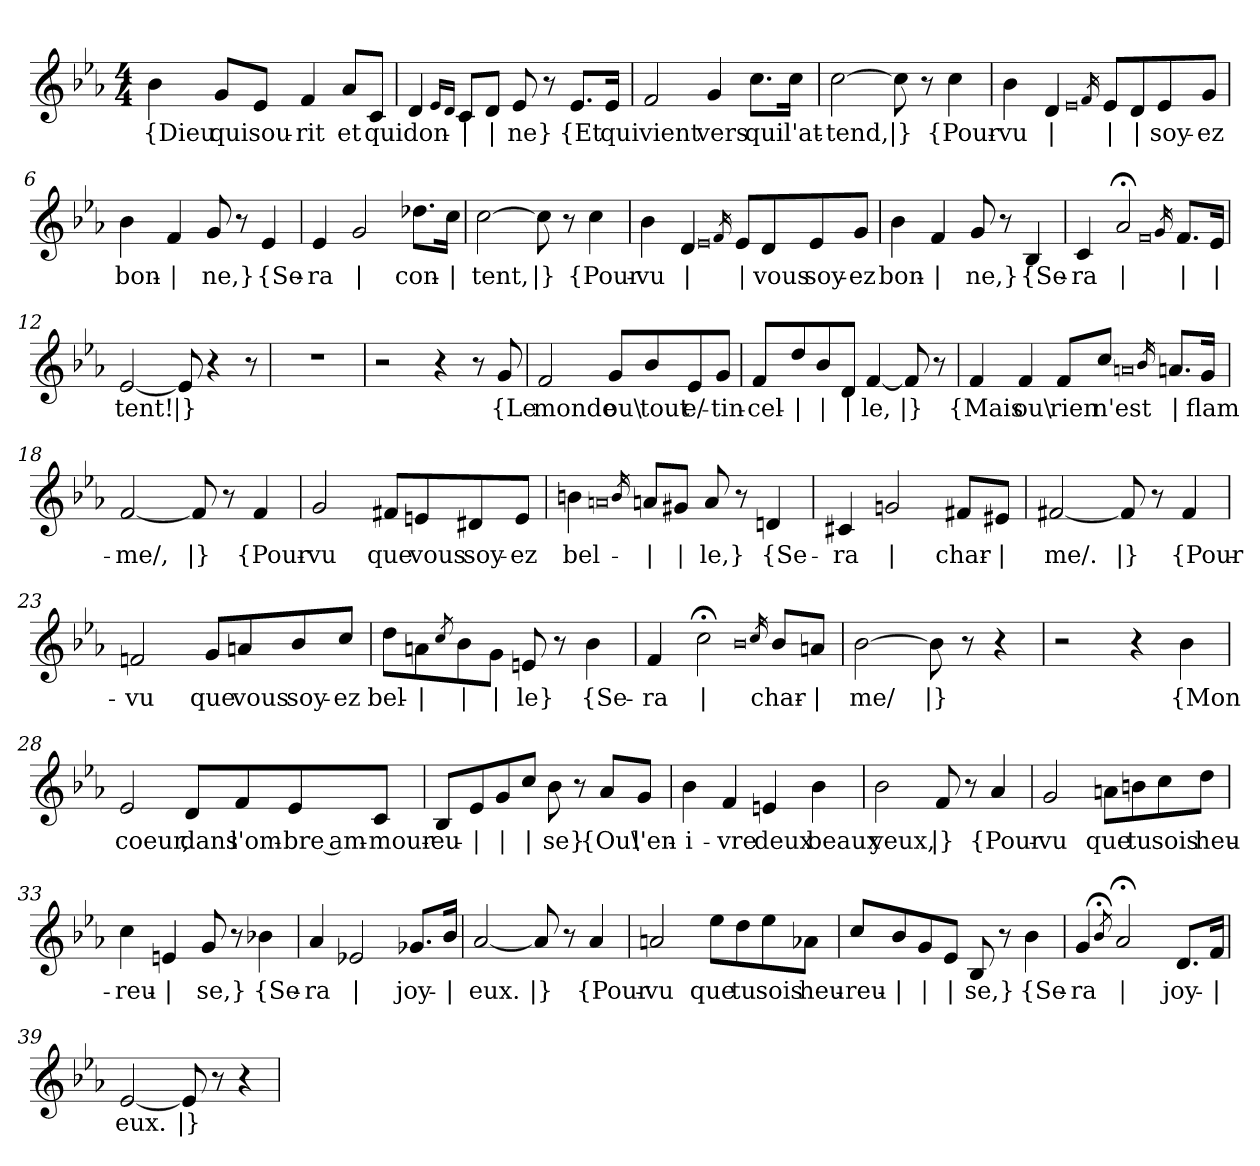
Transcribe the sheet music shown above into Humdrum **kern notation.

**kern	**text
*part1	*part1
*staff1	*staff1
*clefG2	*
*k[b-e-a-]	*
*M4/4	*
=1	=1
!	!LO:LY:b
4b-\	{Dieu
!	!LO:LY:b
8g/L	qui
!	!LO:LY:b
8e-/J	sou-
!	!LO:LY:b
4f/	-rit
!	!LO:LY:b
8a-/L	et
!	!LO:LY:b
8c/J	qui
=2	=2
!	!LO:LY:b
4d/	don-
16qe-/LL	.
16qd/JJ	.
!	!LO:LY:b
8c/L	|
!	!LO:LY:b
8d/J	|
!	!LO:LY:b
8e-/	-ne}
8r	.
!	!LO:LY:b
8.e-/L	{Et
!	!LO:LY:b
16e-/Jk	qui
=3	=3
!	!LO:LY:b
2f/	vient
!	!LO:LY:b
4g/	vers
!	!LO:LY:b
8.cc\L	qui
!	!LO:LY:b
16cc\Jk	l'at-
=4	=4
!	!LO:LY:b
[2cc\	-tend,
!	!LO:LY:b
8cc\]	|}
8r	.
!	!LO:LY:b
4cc\	{Pour-
!!LO:LB:g=z
=5	=5
!	!LO:LY:b
4b-\	-vu
!	!LO:LY:b
4d/	|
0qe-	.
16qf/	.
!	!LO:LY:b
8e-/L	|
!	!LO:LY:b
8d/	|
!	!LO:LY:b
8e-/	soy-
!	!LO:LY:b
8g/J	-ez
=6	=6
!	!LO:LY:b
4b-\	bon-
!	!LO:LY:b
4f/	|
!	!LO:LY:b
8g/	-ne,}
8r	.
!	!LO:LY:b
4e-/	{Se-
=7	=7
!	!LO:LY:b
4e-/	-ra
!	!LO:LY:b
2g/	|
!	!LO:LY:b
8.dd-X\L	con-
!	!LO:LY:b
16cc\Jk	|
=8	=8
!	!LO:LY:b
[2cc\	-tent,
!	!LO:LY:b
8cc\]	|}
8r	.
!	!LO:LY:b
4cc\	{Pour-
=9	=9
!	!LO:LY:b
4b-\	-vu
!	!LO:LY:b
4d/	|
0qe-	.
16qf/	.
!	!LO:LY:b
8e-/L	|
!	!LO:LY:b
8d/	vous
!	!LO:LY:b
8e-/	soy-
!	!LO:LY:b
8g/J	-ez
!!LO:LB:g=z
=10	=10
!	!LO:LY:b
4b-\	bon-
!	!LO:LY:b
4f/	|
!	!LO:LY:b
8g/	-ne,}
8r	.
!	!LO:LY:b
4B-/	{Se-
=11	=11
!	!LO:LY:b
4c/	-ra
!	!LO:LY:b
2a-;</	|
0qf	.
16qg/	.
!	!LO:LY:b
8.f/L	|
!	!LO:LY:b
16e-/Jk	|
=12	=12
!	!LO:LY:b
[2e-/	-tent!
!	!LO:LY:b
8e-/]	|}
4r	.
8r	.
=13	=13
1r	.
=14	=14
2r	.
4r	.
8r	.
!	!LO:LY:b
8g/	{Le
=15	=15
!	!LO:LY:b
2f/	monde
!	!LO:LY:b
8g/L	ou\
!	!LO:LY:b
8b-/	tout
!	!LO:LY:b
8e-/	e/-
!	!LO:LY:b
8g/J	-tin-
!!LO:LB:g=z
=16	=16
!	!LO:LY:b
8f/L	-cel-
!	!LO:LY:b
8dd/	|
!	!LO:LY:b
8b-/	|
!	!LO:LY:b
8d/J	|
!	!LO:LY:b
[4f/	-le,
!	!LO:LY:b
8f/]	|}
8r	.
=17	=17
!	!LO:LY:b
4f/	{Mais
!	!LO:LY:b
4f/	ou\
!	!LO:LY:b
8f/L	rien
!	!LO:LY:b
8cc/J	n'est
0qan	.
16qb-/	.
!	!LO:LY:b
8.a/L	|
!	!LO:LY:b
16g/Jk	-flam-
=18	=18
!	!LO:LY:b
[2f/	-me/,
!	!LO:LY:b
8f/]	|}
8r	.
!	!LO:LY:b
4f/	{Pour-
=19	=19
!	!LO:LY:b
2g/	-vu
!	!LO:LY:b
8f#X/L	que
!	!LO:LY:b
8en/	vous
!	!LO:LY:b
8d#X/	soy-
!	!LO:LY:b
8e/J	-ez
!!LO:LB:g=z
=20	=20
!	!LO:LY:b
4bn\	bel-
0qan	.
16qb/	.
!	!LO:LY:b
8a/L	|
!	!LO:LY:b
8g#X/J	|
!	!LO:LY:b
8a/	-le,}
8r	.
!	!LO:LY:b
4dn/	{Se-
=21	=21
!	!LO:LY:b
4c#X/	-ra
!	!LO:LY:b
2gn/	|
!	!LO:LY:b
8f#X/L	char-
!	!LO:LY:b
8e#X/J	|
=22	=22
!	!LO:LY:b
[2f#X/	-me/.
!	!LO:LY:b
8f#/]	|}
8r	.
!	!LO:LY:b
4f#/	{Pour-
=23	=23
!	!LO:LY:b
2fn/	-vu
!	!LO:LY:b
8g/L	que
!	!LO:LY:b
8an/	vous
!	!LO:LY:b
8b-/	soy-
!	!LO:LY:b
8cc/J	-ez
!!LO:LB:g=z
=24	=24
!	!LO:LY:b
8dd\L	bel-
!	!LO:LY:b
8an\	|
8qcc/	.
!	!LO:LY:b
8b-\	|
!	!LO:LY:b
8g\J	|
!	!LO:LY:b
8en/	-le}
8r	.
!	!LO:LY:b
4b-\	{Se-
=25	=25
!	!LO:LY:b
4f/	-ra
!	!LO:LY:b
2cc;<\	|
0qb-	.
16qcc/	.
!	!LO:LY:b
8b-/L	char-
!	!LO:LY:b
8an/J	|
=26	=26
!	!LO:LY:b
[2b-\	-me/
!	!LO:LY:b
8b-\]	|}
8r	.
4r	.
=27	=27
2r	.
4r	.
!	!LO:LY:b
4b-\	{Mon
=28	=28
!	!LO:LY:b
2e-/	coeur,
!	!LO:LY:b
8d/L	dans
!	!LO:LY:b
8f/	l'om-
!	!LO:LY:b
8e-/	-bre am-
!	!LO:LY:b
8c/J	-mour-
!!LO:LB:g=z
=29	=29
!	!LO:LY:b
8B-/L	-eu-
!	!LO:LY:b
8e-/	|
!	!LO:LY:b
8g/	|
!	!LO:LY:b
8cc/J	|
!	!LO:LY:b
8b-\	-se}
8r	.
!	!LO:LY:b
8a-/L	{Ou\
!	!LO:LY:b
8g/J	l'en-
=30	=30
!	!LO:LY:b
4b-\	-i-
!	!LO:LY:b
4f/	-vre
!	!LO:LY:b
4en/	deux
!	!LO:LY:b
4b-\	beaux
=31	=31
!	!LO:LY:b
2b-\	yeux,
!	!LO:LY:b
8f/	|}
8r	.
!	!LO:LY:b
4a-/	{Pour-
=32	=32
!	!LO:LY:b
2g/	-vu
!	!LO:LY:b
8an\L	que
!	!LO:LY:b
8bn\	tu
!	!LO:LY:b
8cc\	sois
!	!LO:LY:b
8dd\J	heu-
!!LO:LB:g=z
=33	=33
!	!LO:LY:b
4cc\	-reu-
!	!LO:LY:b
4en/	|
!	!LO:LY:b
8g/	-se,}
8r	.
!	!LO:LY:b
4b-X\	{Se-
=34	=34
!	!LO:LY:b
4a-/	-ra
!	!LO:LY:b
2e-X/	|
!	!LO:LY:b
8.g-X/L	joy-
!	!LO:LY:b
16b-/Jk	|
=35	=35
!	!LO:LY:b
[2a-/	-eux.
!	!LO:LY:b
8a-/]	|}
8r	.
!	!LO:LY:b
4a-/	{Pour-
=36	=36
!	!LO:LY:b
2an/	-vu
!	!LO:LY:b
8ee-\L	que
!	!LO:LY:b
8dd\	tu
!	!LO:LY:b
8ee-\	sois
!	!LO:LY:b
8a-X\J	heu-
=37	=37
!	!LO:LY:b
8cc/L	-reu-
!	!LO:LY:b
8b-/	|
!	!LO:LY:b
8g/	|
!	!LO:LY:b
8e-/J	|
!	!LO:LY:b
8B-/	-se,}
8r	.
!	!LO:LY:b
4b-\	{Se-
!!LO:LB:g=z
=38	=38
!	!LO:LY:b
4g/	-ra
8qb-;</	.
!	!LO:LY:b
2a-;</	|
!	!LO:LY:b
8.d/L	joy-
!	!LO:LY:b
16f/Jk	|
=39	=39
!	!LO:LY:b
[2e-/	-eux.
!	!LO:LY:b
8e-/]	|}
8r	.
4r	.
=	=
*-	*-
